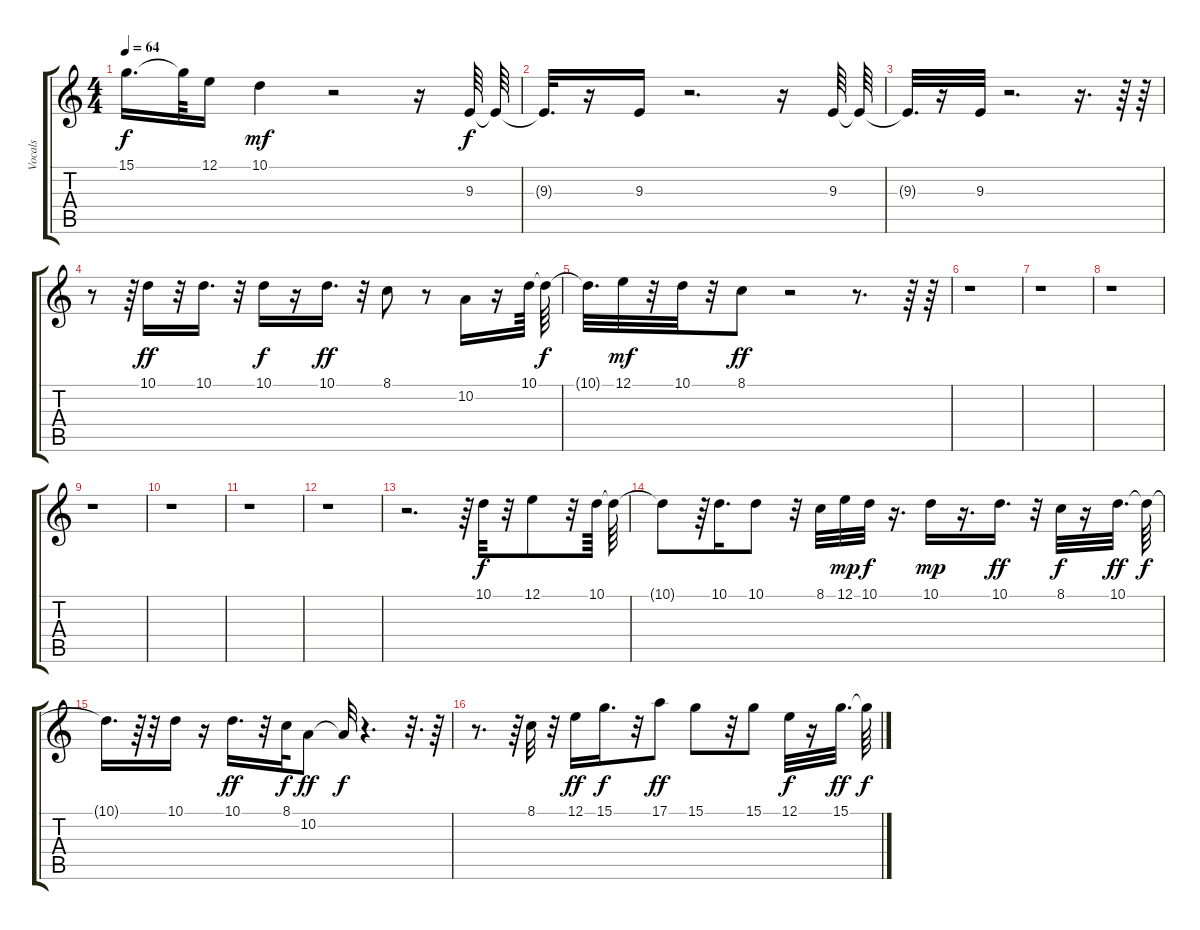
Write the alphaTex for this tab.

\track ("Vocals" "Vocals") {instrument fx4atmosphere}
\staff {score tabs}
\tuning (E4 B3 G3 D3 A2 E2) {hide}
\ts (4 4)
\tempo 64
\clef g2
\ks c
15.1{t}.16{d dy f} 15.1{t}.64 12.1.16 10.1.4{dy mf} r.2 r.16 9.3.64{dy f} 9.3{t}.64 |
9.3{t}.32{d} r.16 9.3.16 r.2{d} r.16 9.3.64 9.3{t}.64 |
9.3{t}.32{d} r.16 9.3.32 r.2{d} r.16{d} r.64 r.64 |
r.8 r.64 10.1.16{dy ff} r.32 10.1.16{d} r.32 10.1.16{dy f} r.16 10.1.16{d dy ff} r.32 8.1.8 r.8 10.2.16 r.16 10.1.64 10.1{t}.64{dy f} |
10.1{t}.32{d} 12.1.32{dy mf} r.32 10.1.32 r.32 8.1.8{dy ff} r.2 r.8{d} r.64 r.64 |
r.1 |
r.1 |
r.1 |
r.1 |
r.1 |
r.1 |
r.1 |
r.2{d} r.64 10.1.32{dy f} r.32 12.1.8 r.32 10.1.64 10.1{t}.64 |
10.1{t}.8 r.64 10.1.16{d} 10.1.8 r.32 8.1.32 12.1.32{dy mp} 10.1.32{dy f} r.16{d} 10.1.16{dy mp} r.16{d} 10.1.16{d dy ff} r.32 8.1.32{dy f} r.16 10.1.32{d dy ff} 10.1{t}.64{dy f} |
10.1{t}.16{d} r.64 r.32 10.1.16 r.16 10.1.16{d dy ff} r.32 8.1.32{dy f} 10.2.8{dy ff} 10.2{t}.32{dy f} r.4{d} r.32{d} r.64 |
r.8{d} r.64 8.1.32 r.32 12.1.16{dy ff} 15.1.16{d dy f} r.32 17.1.8{dy ff} 15.1.8 r.32 15.1.8 12.1.32{dy f} r.16 15.1.32{d dy ff} 15.1{t}.64{dy f}
